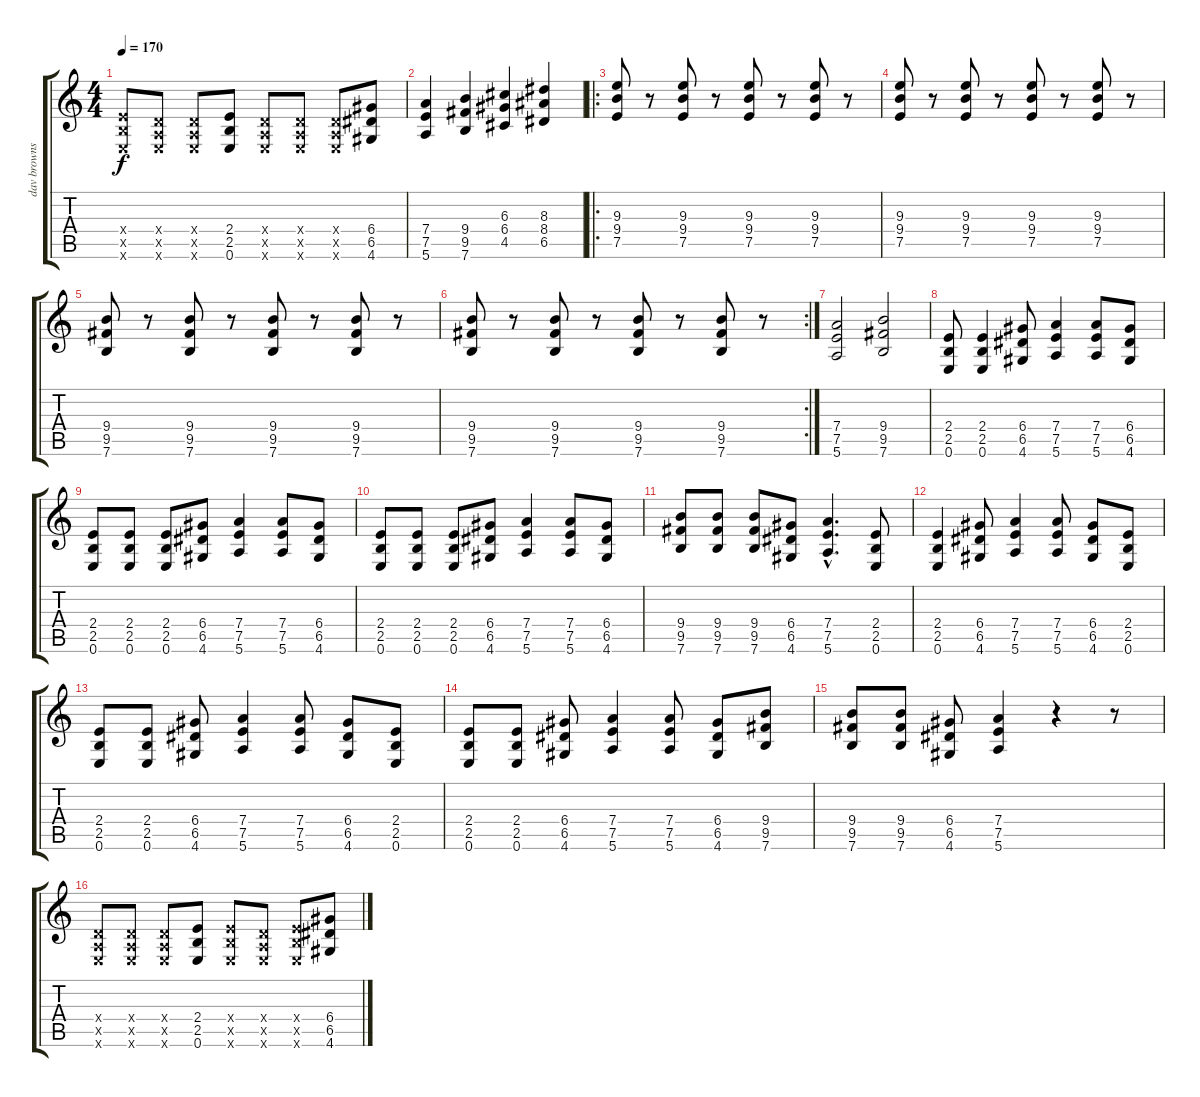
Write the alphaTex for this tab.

\track ("dav brownsound" "dav browns") {instrument overdrivenguitar}
\staff {score tabs}
\tuning (E4 B3 G3 D3 A2 E2) {hide}
\ts (4 4)
\tempo 170
\clef g2
\ks c
(2.4{x} 2.5{x} 0.6{x}).8{dy f} (0.4{x} 0.5{x} 0.6{x}).8 (0.4{x} 0.5{x} 0.6{x}).8 (2.4 2.5 0.6).8 (0.4{x} 0.5{x} 0.6{x}).8 (0.4{x} 0.5{x} 0.6{x}).8 (0.4{x} 0.5{x} 0.6{x}).8 (6.4 6.5 4.6).8 |
(7.4 7.5 5.6).4 (9.4 9.5 7.6).4 (6.3 6.4 4.5).4 (8.3 8.4 6.5).4 |
\ro
(9.3 9.4 7.5).8 r.8 (9.3 9.4 7.5).8 r.8 (9.3 9.4 7.5).8 r.8 (9.3 9.4 7.5).8 r.8 |
(9.3 9.4 7.5).8 r.8 (9.3 9.4 7.5).8 r.8 (9.3 9.4 7.5).8 r.8 (9.3 9.4 7.5).8 r.8 |
(9.4 9.5 7.6).8 r.8 (9.4 9.5 7.6).8 r.8 (9.4 9.5 7.6).8 r.8 (9.4 9.5 7.6).8 r.8 |
\rc 2
(9.4 9.5 7.6).8 r.8 (9.4 9.5 7.6).8 r.8 (9.4 9.5 7.6).8 r.8 (9.4 9.5 7.6).8 r.8 |
(7.4 7.5 5.6).2 (9.4 9.5 7.6).2 |
(2.4 2.5 0.6).8 (2.4 2.5 0.6).4 (6.4 6.5 4.6).8 (7.4 7.5 5.6).4 (7.4 7.5 5.6).8 (6.4 6.5 4.6).8 |
(2.4 2.5 0.6).8 (2.4 2.5 0.6).8 (2.4 2.5 0.6).8 (6.4 6.5 4.6).8 (7.4 7.5 5.6).4 (7.4 7.5 5.6).8 (6.4 6.5 4.6).8 |
(2.4 2.5 0.6).8 (2.4 2.5 0.6).8 (2.4 2.5 0.6).8 (6.4 6.5 4.6).8 (7.4 7.5 5.6).4 (7.4 7.5 5.6).8 (6.4 6.5 4.6).8 |
(9.4 9.5 7.6).8 (9.4 9.5 7.6).8 (9.4 9.5 7.6).8 (6.4 6.5 4.6).8 (7.4{hac} 7.5{hac} 5.6{hac}).4{d} (2.4 2.5 0.6).8 |
(2.4 2.5 0.6).4 (6.4 6.5 4.6).8 (7.4 7.5 5.6).4 (7.4 7.5 5.6).8 (6.4 6.5 4.6).8 (2.4 2.5 0.6).8 |
(2.4 2.5 0.6).8 (2.4 2.5 0.6).8 (6.4 6.5 4.6).8 (7.4 7.5 5.6).4 (7.4 7.5 5.6).8 (6.4 6.5 4.6).8 (2.4 2.5 0.6).8 |
(2.4 2.5 0.6).8 (2.4 2.5 0.6).8 (6.4 6.5 4.6).8 (7.4 7.5 5.6).4 (7.4 7.5 5.6).8 (6.4 6.5 4.6).8 (9.4 9.5 7.6).8 |
(9.4 9.5 7.6).8 (9.4 9.5 7.6).8 (6.4 6.5 4.6).8 (7.4 7.5 5.6).4 r.4 r.8 |
(0.4{x} 0.5{x} 0.6{x}).8 (0.4{x} 0.5{x} 0.6{x}).8 (0.4{x} 0.5{x} 0.6{x}).8 (2.4 2.5 0.6).8 (2.4{x} 2.5{x} 0.6{x}).8 (0.4{x} 0.5{x} 0.6{x}).8 (2.4{x} 2.5{x} 0.6{x}).8 (6.4 6.5 4.6).8
